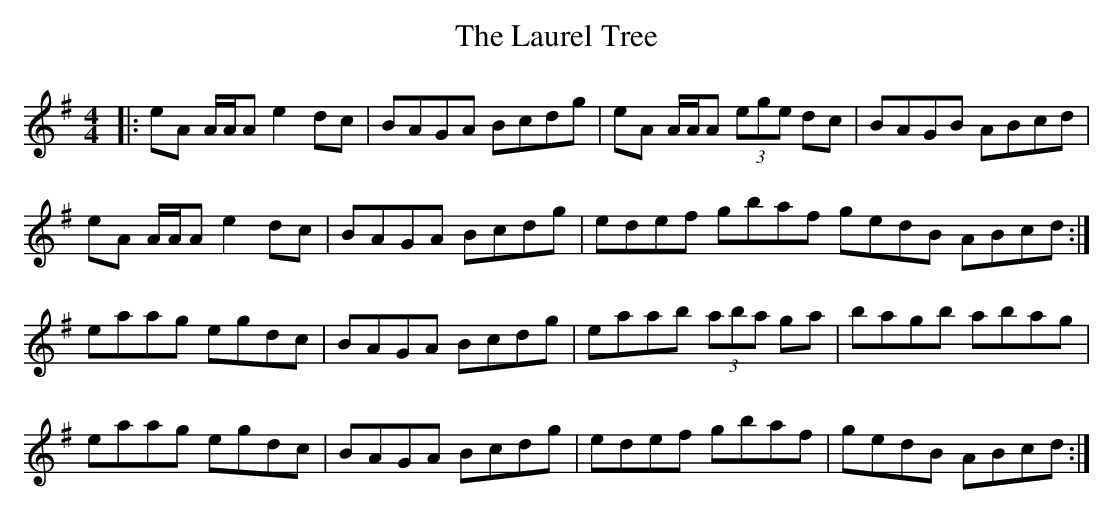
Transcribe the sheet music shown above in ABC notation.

X:1
T: The Laurel Tree
M: 4/4
L: 1/8
K: Ador
|:eA A/A/A e2 dc|BAGA Bcdg|eA A/A/A (3ege dc|BAGB ABcd|
eA A/A/A e2 dc|BAGA Bcdg|edef gbaf gedB ABcd:|
eaag egdc|BAGA Bcdg|eaab (3aba ga|bagb abag|
eaag egdc|BAGA Bcdg|edef gbaf|gedB ABcd:|
